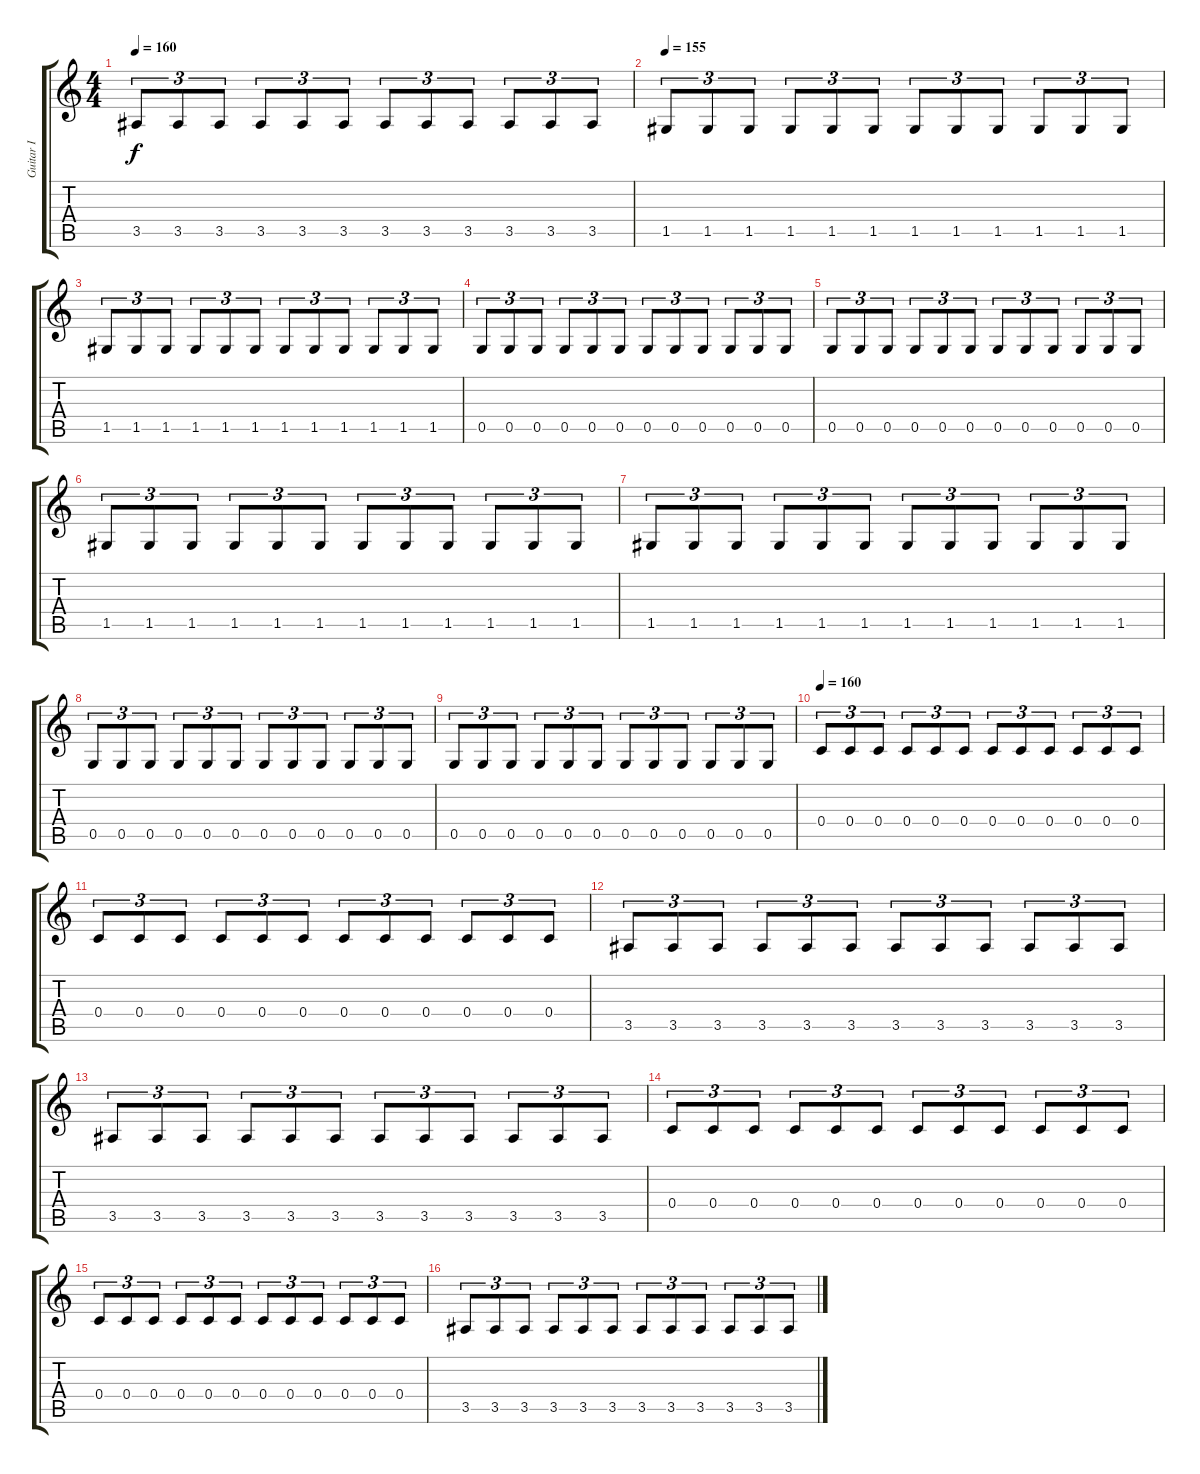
\track ("Guitar I" "Guitar I") {instrument distortionguitar}
\staff {score tabs}
\tuning (D4 A3 F3 C3 G2 D2) {hide}
\ts (4 4)
\tempo 160
\clef g2
\ks c
3.5.8{tu (3 2) dy f} 3.5.8{tu (3 2)} 3.5.8{tu (3 2)} 3.5.8{tu (3 2)} 3.5.8{tu (3 2)} 3.5.8{tu (3 2)} 3.5.8{tu (3 2)} 3.5.8{tu (3 2)} 3.5.8{tu (3 2)} 3.5.8{tu (3 2)} 3.5.8{tu (3 2)} 3.5.8{tu (3 2)} |
\tempo 155
1.5.8{tu (3 2)} 1.5.8{tu (3 2)} 1.5.8{tu (3 2)} 1.5.8{tu (3 2)} 1.5.8{tu (3 2)} 1.5.8{tu (3 2)} 1.5.8{tu (3 2)} 1.5.8{tu (3 2)} 1.5.8{tu (3 2)} 1.5.8{tu (3 2)} 1.5.8{tu (3 2)} 1.5.8{tu (3 2)} |
1.5.8{tu (3 2)} 1.5.8{tu (3 2)} 1.5.8{tu (3 2)} 1.5.8{tu (3 2)} 1.5.8{tu (3 2)} 1.5.8{tu (3 2)} 1.5.8{tu (3 2)} 1.5.8{tu (3 2)} 1.5.8{tu (3 2)} 1.5.8{tu (3 2)} 1.5.8{tu (3 2)} 1.5.8{tu (3 2)} |
0.5.8{tu (3 2)} 0.5.8{tu (3 2)} 0.5.8{tu (3 2)} 0.5.8{tu (3 2)} 0.5.8{tu (3 2)} 0.5.8{tu (3 2)} 0.5.8{tu (3 2)} 0.5.8{tu (3 2)} 0.5.8{tu (3 2)} 0.5.8{tu (3 2)} 0.5.8{tu (3 2)} 0.5.8{tu (3 2)} |
0.5.8{tu (3 2)} 0.5.8{tu (3 2)} 0.5.8{tu (3 2)} 0.5.8{tu (3 2)} 0.5.8{tu (3 2)} 0.5.8{tu (3 2)} 0.5.8{tu (3 2)} 0.5.8{tu (3 2)} 0.5.8{tu (3 2)} 0.5.8{tu (3 2)} 0.5.8{tu (3 2)} 0.5.8{tu (3 2)} |
1.5.8{tu (3 2)} 1.5.8{tu (3 2)} 1.5.8{tu (3 2)} 1.5.8{tu (3 2)} 1.5.8{tu (3 2)} 1.5.8{tu (3 2)} 1.5.8{tu (3 2)} 1.5.8{tu (3 2)} 1.5.8{tu (3 2)} 1.5.8{tu (3 2)} 1.5.8{tu (3 2)} 1.5.8{tu (3 2)} |
1.5.8{tu (3 2)} 1.5.8{tu (3 2)} 1.5.8{tu (3 2)} 1.5.8{tu (3 2)} 1.5.8{tu (3 2)} 1.5.8{tu (3 2)} 1.5.8{tu (3 2)} 1.5.8{tu (3 2)} 1.5.8{tu (3 2)} 1.5.8{tu (3 2)} 1.5.8{tu (3 2)} 1.5.8{tu (3 2)} |
0.5.8{tu (3 2)} 0.5.8{tu (3 2)} 0.5.8{tu (3 2)} 0.5.8{tu (3 2)} 0.5.8{tu (3 2)} 0.5.8{tu (3 2)} 0.5.8{tu (3 2)} 0.5.8{tu (3 2)} 0.5.8{tu (3 2)} 0.5.8{tu (3 2)} 0.5.8{tu (3 2)} 0.5.8{tu (3 2)} |
0.5.8{tu (3 2)} 0.5.8{tu (3 2)} 0.5.8{tu (3 2)} 0.5.8{tu (3 2)} 0.5.8{tu (3 2)} 0.5.8{tu (3 2)} 0.5.8{tu (3 2)} 0.5.8{tu (3 2)} 0.5.8{tu (3 2)} 0.5.8{tu (3 2)} 0.5.8{tu (3 2)} 0.5.8{tu (3 2)} |
\tempo 160
0.4.8{tu (3 2)} 0.4.8{tu (3 2)} 0.4.8{tu (3 2)} 0.4.8{tu (3 2)} 0.4.8{tu (3 2)} 0.4.8{tu (3 2)} 0.4.8{tu (3 2)} 0.4.8{tu (3 2)} 0.4.8{tu (3 2)} 0.4.8{tu (3 2)} 0.4.8{tu (3 2)} 0.4.8{tu (3 2)} |
0.4.8{tu (3 2)} 0.4.8{tu (3 2)} 0.4.8{tu (3 2)} 0.4.8{tu (3 2)} 0.4.8{tu (3 2)} 0.4.8{tu (3 2)} 0.4.8{tu (3 2)} 0.4.8{tu (3 2)} 0.4.8{tu (3 2)} 0.4.8{tu (3 2)} 0.4.8{tu (3 2)} 0.4.8{tu (3 2)} |
3.5.8{tu (3 2)} 3.5.8{tu (3 2)} 3.5.8{tu (3 2)} 3.5.8{tu (3 2)} 3.5.8{tu (3 2)} 3.5.8{tu (3 2)} 3.5.8{tu (3 2)} 3.5.8{tu (3 2)} 3.5.8{tu (3 2)} 3.5.8{tu (3 2)} 3.5.8{tu (3 2)} 3.5.8{tu (3 2)} |
3.5.8{tu (3 2)} 3.5.8{tu (3 2)} 3.5.8{tu (3 2)} 3.5.8{tu (3 2)} 3.5.8{tu (3 2)} 3.5.8{tu (3 2)} 3.5.8{tu (3 2)} 3.5.8{tu (3 2)} 3.5.8{tu (3 2)} 3.5.8{tu (3 2)} 3.5.8{tu (3 2)} 3.5.8{tu (3 2)} |
0.4.8{tu (3 2)} 0.4.8{tu (3 2)} 0.4.8{tu (3 2)} 0.4.8{tu (3 2)} 0.4.8{tu (3 2)} 0.4.8{tu (3 2)} 0.4.8{tu (3 2)} 0.4.8{tu (3 2)} 0.4.8{tu (3 2)} 0.4.8{tu (3 2)} 0.4.8{tu (3 2)} 0.4.8{tu (3 2)} |
0.4.8{tu (3 2)} 0.4.8{tu (3 2)} 0.4.8{tu (3 2)} 0.4.8{tu (3 2)} 0.4.8{tu (3 2)} 0.4.8{tu (3 2)} 0.4.8{tu (3 2)} 0.4.8{tu (3 2)} 0.4.8{tu (3 2)} 0.4.8{tu (3 2)} 0.4.8{tu (3 2)} 0.4.8{tu (3 2)} |
3.5.8{tu (3 2)} 3.5.8{tu (3 2)} 3.5.8{tu (3 2)} 3.5.8{tu (3 2)} 3.5.8{tu (3 2)} 3.5.8{tu (3 2)} 3.5.8{tu (3 2)} 3.5.8{tu (3 2)} 3.5.8{tu (3 2)} 3.5.8{tu (3 2)} 3.5.8{tu (3 2)} 3.5.8{tu (3 2)}
